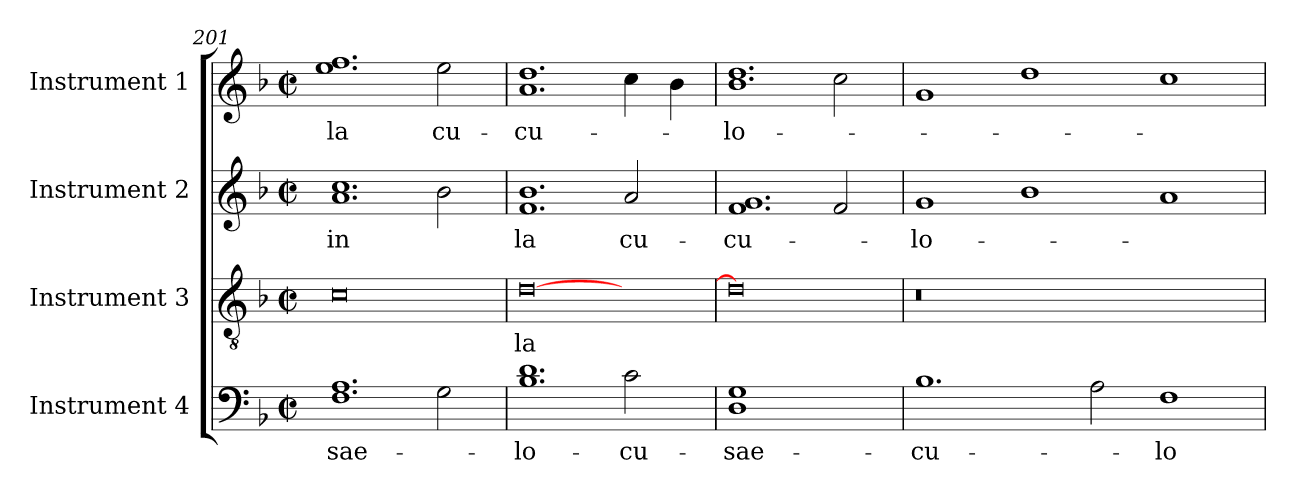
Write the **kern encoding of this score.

**kern	**text	**kern	**text	**kern	**text	**kern	**text
*part4	*part4	*part3	*part3	*part2	*part2	*part1	*part1
*staff4	*staff4	*staff3	*staff3	*staff2	*staff2	*staff1	*staff1
*I"Instrument 4	*	*I"Instrument 3	*	*I"Instrument 2	*	*I"Instrument 1	*
*clefF4	*	*clefGv2	*	*clefG2	*	*clefG2	*
*k[b-]	*	*k[b-]	*	*k[b-]	*	*k[b-]	*
*F:	*	*F:	*	*F:	*	*F:	*
*M2/2	*	*M2/2	*	*M2/2	*	*M2/2	*
*met(c|)	*	*met(c|)	*	*met(c|)	*	*met(c|)	*
=201	=201	=201	=201	=201	=201	=201	=201
!LO:N:vis=1.	!LO:LY:b:cj	!LO:N:vis=0	!	!LO:N:vis=1.	!LO:LY:b:cj	!LO:N:vis=1.	!LO:LY:b:rj
1F 1A	sae-	1c	.	1a 1cc	in	1ff 1ee	-la
!	!	!	!	!	!	!	!LO:LY:b:cj
2G\	.	2ryy	.	2b-\	.	2ee\	cu-
=202	=202	=202	=202	=202	=202	=202	=202
!LO:N:vis=1.	!LO:LY:b:cj	!LO:N:vis=0	!LO:LY:b:cj	!LO:N:vis=1.	!LO:LY:b:cj	!LO:N:vis=1.	!LO:LY:b:cj
1B- 1d	-lo-	[>1d	-la	1b- 1f	-la	1dd 1a	-cu-
!	!LO:LY:b:cj	!	!	!	!LO:LY:b:cj	!	!
2c\	-cu-	2ryy	.	2a/	cu-	4cc\	.
.	.	.	.	.	.	4b-\	.
=203	=203	=203	=203	=203	=203	=203	=203
!	!LO:LY:b:cj	!LO:N:vis=0	!	!LO:N:vis=1.	!LO:LY:b:cj	!LO:N:vis=1.	!LO:LY:b:cj
1G 1D	sae-	1d]	.	1g 1f	-cu-	1b- 1dd	-lo-
2ryy	.	2ryy	.	2f/	.	2cc\	.
=204	=204	=204	=204	=204	=204	=204	=204
!	!LO:LY:b:cj	!	!	!	!LO:LY:b:cj	!	!
1.B-	-cu-	0.r	.	1g	-lo-	1g	.
.	.	.	.	1b-	.	1dd	.
2A\	.	.	.	.	.	.	.
!	!LO:LY:b:cj	!	!	!	!	!	!
1F	-lo-	.	.	1a	.	1cc	.
=	=	=	=	=	=	=	=
*-	*-	*-	*-	*-	*-	*-	*-
